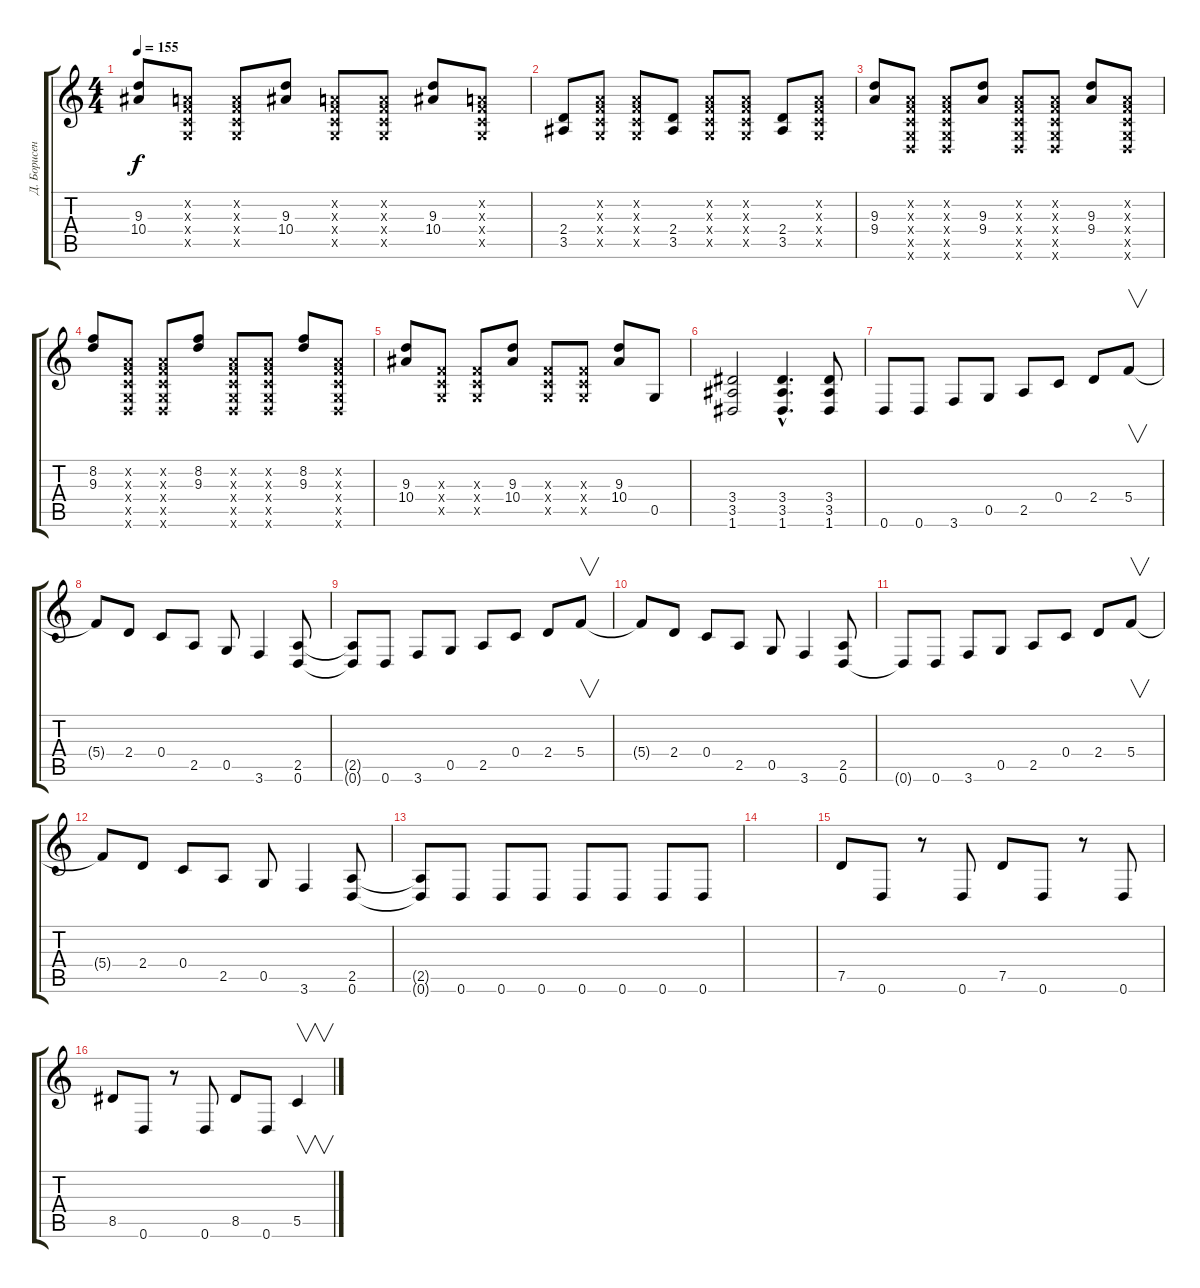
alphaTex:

\track ("Д. Борисенков" "Д. Борисен") {instrument distortionguitar}
\staff {score tabs}
\tuning (D4 A3 F3 C3 G2 D2) {hide}
\ts (4 4)
\tempo 155
\clef g2
\ks c
(9.3 10.4).8{dy f} (0.2{x} 0.3{x} 0.4{x} 0.5{x}).8 (0.2{x} 0.3{x} 0.4{x} 0.5{x}).8 (9.3 10.4).8 (0.2{x} 0.3{x} 0.4{x} 0.5{x}).8 (0.2{x} 0.3{x} 0.4{x} 0.5{x}).8 (9.3 10.4).8 (0.2{x} 0.3{x} 0.4{x} 0.5{x}).8 |
(2.4 3.5).8 (0.2{x} 0.3{x} 0.4{x} 0.5{x}).8 (0.2{x} 0.3{x} 0.4{x} 0.5{x}).8 (2.4 3.5).8 (0.2{x} 0.3{x} 0.4{x} 0.5{x}).8 (0.2{x} 0.3{x} 0.4{x} 0.5{x}).8 (2.4 3.5).8 (0.2{x} 0.3{x} 0.4{x} 0.5{x}).8 |
(9.3 9.4).8 (0.2{x} 0.3{x} 0.4{x} 0.5{x} 0.6{x}).8 (0.2{x} 0.3{x} 0.4{x} 0.5{x} 0.6{x}).8 (9.3 9.4).8 (0.2{x} 0.3{x} 0.4{x} 0.5{x} 0.6{x}).8 (0.2{x} 0.3{x} 0.4{x} 0.5{x} 0.6{x}).8 (9.3 9.4).8 (0.2{x} 0.3{x} 0.4{x} 0.5{x} 0.6{x}).8 |
(8.2 9.3).8 (0.2{x} 0.3{x} 0.4{x} 0.5{x} 0.6{x}).8 (0.2{x} 0.3{x} 0.4{x} 0.5{x} 0.6{x}).8 (8.2 9.3).8 (0.2{x} 0.3{x} 0.4{x} 0.5{x} 0.6{x}).8 (0.2{x} 0.3{x} 0.4{x} 0.5{x} 0.6{x}).8 (8.2 9.3).8 (0.2{x} 0.3{x} 0.4{x} 0.5{x} 0.6{x}).8 |
(9.3 10.4).8 (0.3{x} 0.4{x} 0.5{x}).8 (0.3{x} 0.4{x} 0.5{x}).8 (9.3 10.4).8 (0.3{x} 0.4{x} 0.5{x}).8 (0.3{x} 0.4{x} 0.5{x}).8 (9.3 10.4).8 0.5.8 |
(3.4 3.5 1.6).2 (3.4{hac} 3.5{hac} 1.6{hac}).4{d} (3.4 3.5 1.6).8 |
0.6.8 0.6.8 3.6.8 0.5.8 2.5.8 0.4.8 2.4.8 5.4.8{v} |
5.4{t}.8 2.4.8 0.4.8 2.5.8 0.5.8 3.6.4 (2.5 0.6).8 |
(2.5{t} 0.6{t}).8 0.6.8 3.6.8 0.5.8 2.5.8 0.4.8 2.4.8 5.4.8{v} |
5.4{t}.8 2.4.8 0.4.8 2.5.8 0.5.8 3.6.4 (2.5 0.6).8 |
0.6{t}.8 0.6.8 3.6.8 0.5.8 2.5.8 0.4.8 2.4.8 5.4.8{v} |
5.4{t}.8 2.4.8 0.4.8 2.5.8 0.5.8 3.6.4 (2.5 0.6).8 |
(2.5{t} 0.6{t}).8 0.6.8 0.6.8 0.6.8 0.6.8 0.6.8 0.6.8 0.6.8 |
|
7.5.8 0.6.8 r.8 0.6.8 7.5.8 0.6.8 r.8 0.6.8 |
8.5.8 0.6.8 r.8 0.6.8 8.5.8 0.6.8 5.5.4{v}
